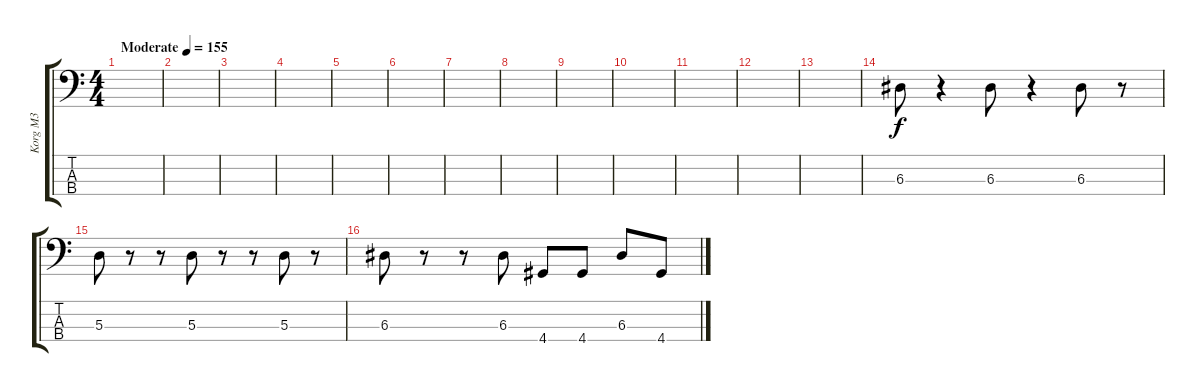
\track ("Korg M3" "Korg M3") {instrument synthbass1}
\staff {score tabs}
\tuning (G2 D2 A1 E1) {hide}
\ts (4 4)
\tempo (155 "Moderate")
\clef f4
\ks c
|
|
|
|
|
|
|
|
|
|
|
|
|
6.3.8 r.4 6.3.8 r.4 6.3.8 r.8 |
5.3.8 r.8 r.8 5.3.8 r.8 r.8 5.3.8 r.8 |
6.3.8 r.8 r.8 6.3.8 4.4.8 4.4.8 6.3.8 4.4.8
